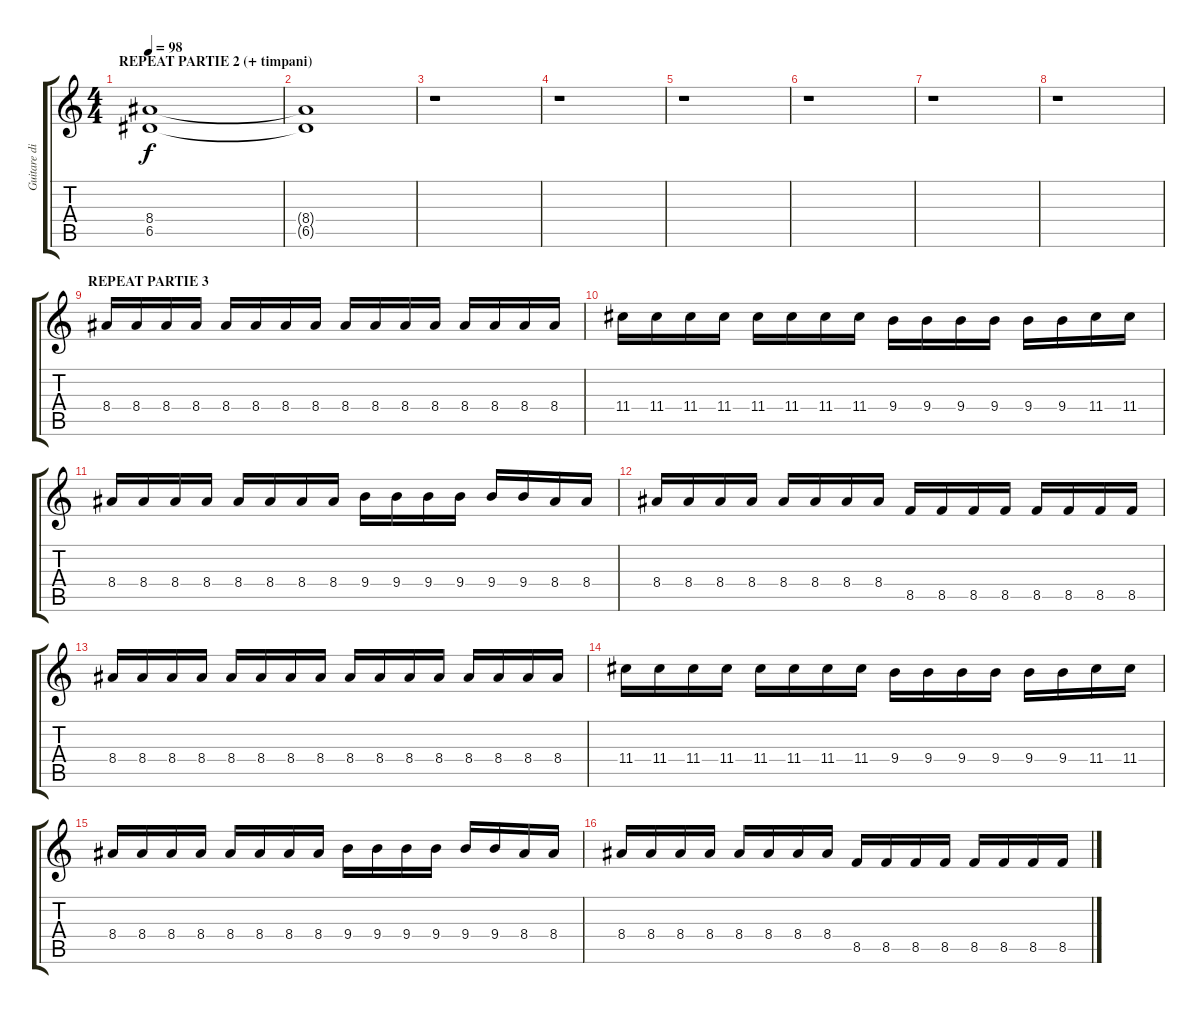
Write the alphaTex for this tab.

\track ("Guitare disto 1" "Guitare di") {instrument overdrivenguitar}
\staff {score tabs}
\tuning (E4 B3 G3 D3 A2 E2) {hide}
\ts (4 4)
\section ("" "REPEAT PARTIE 2 (+ timpani)")
\tempo 98
\clef g2
\ks c
(8.4 6.5).1{dy f} |
(8.4{t} 6.5{t}).1 |
r.1 |
r.1 |
r.1 |
r.1 |
r.1 |
r.1 |
\section ("" "REPEAT PARTIE 3")
8.4.16 8.4.16 8.4.16 8.4.16 8.4.16 8.4.16 8.4.16 8.4.16 8.4.16 8.4.16 8.4.16 8.4.16 8.4.16 8.4.16 8.4.16 8.4.16 |
11.4.16 11.4.16 11.4.16 11.4.16 11.4.16 11.4.16 11.4.16 11.4.16 9.4.16 9.4.16 9.4.16 9.4.16 9.4.16 9.4.16 11.4.16 11.4.16 |
8.4.16 8.4.16 8.4.16 8.4.16 8.4.16 8.4.16 8.4.16 8.4.16 9.4.16 9.4.16 9.4.16 9.4.16 9.4.16 9.4.16 8.4.16 8.4.16 |
8.4.16 8.4.16 8.4.16 8.4.16 8.4.16 8.4.16 8.4.16 8.4.16 8.5.16 8.5.16 8.5.16 8.5.16 8.5.16 8.5.16 8.5.16 8.5.16 |
8.4.16 8.4.16 8.4.16 8.4.16 8.4.16 8.4.16 8.4.16 8.4.16 8.4.16 8.4.16 8.4.16 8.4.16 8.4.16 8.4.16 8.4.16 8.4.16 |
11.4.16 11.4.16 11.4.16 11.4.16 11.4.16 11.4.16 11.4.16 11.4.16 9.4.16 9.4.16 9.4.16 9.4.16 9.4.16 9.4.16 11.4.16 11.4.16 |
8.4.16 8.4.16 8.4.16 8.4.16 8.4.16 8.4.16 8.4.16 8.4.16 9.4.16 9.4.16 9.4.16 9.4.16 9.4.16 9.4.16 8.4.16 8.4.16 |
8.4.16 8.4.16 8.4.16 8.4.16 8.4.16 8.4.16 8.4.16 8.4.16 8.5.16 8.5.16 8.5.16 8.5.16 8.5.16 8.5.16 8.5.16 8.5.16
